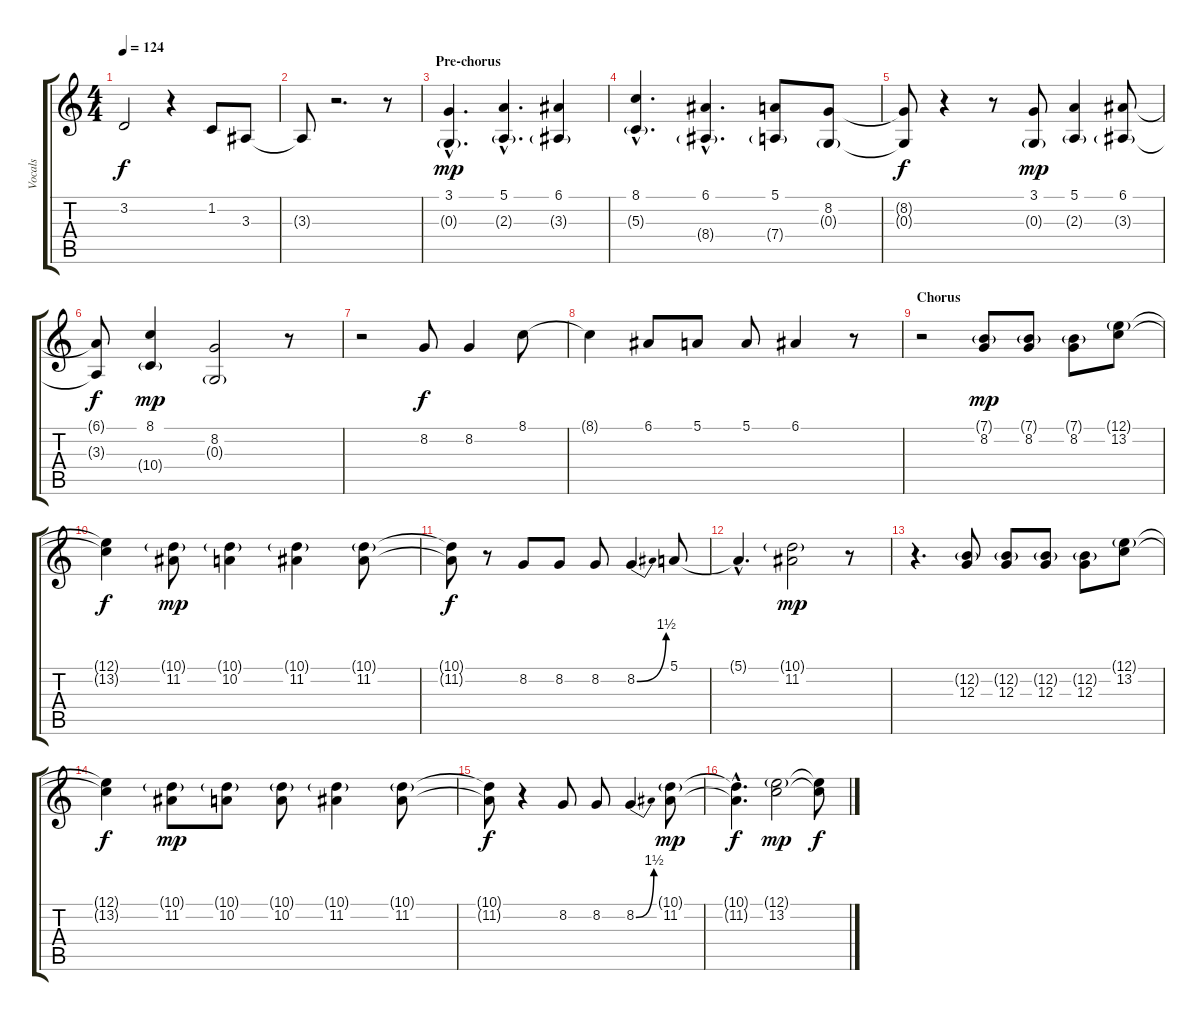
\track ("Vocals" "Vocals") {instrument lead2sawtooth}
\staff {score tabs}
\tuning (E4 B3 G3 D3 A2 E2) {hide}
\ts (4 4)
\tempo 124
\clef g2
\ks c
3.2{t}.2{dy f} r.4 1.2.8 3.3.8 |
3.3{t}.8 r.2{d} r.8 |
\section ("" "Pre-chorus")
(3.1{hac} 0.3{g hac}).4{d dy mp} (5.1{hac} 2.3{g hac}).4{d} (6.1 3.3{g}).4 |
(8.1{hac} 5.3{g hac}).4{d} (6.1{hac} 8.4{g hac}).4{d} (5.1 7.4{g}).8 (8.2 0.3{g}).8 |
(8.2{t} 0.3{t}).8{dy f} r.4 r.8 (3.1 0.3{g}).8{dy mp} (5.1 2.3{g}).4 (6.1 3.3{g}).8 |
(6.1{t} 3.3{t}).8{dy f} (8.1 10.4{g}).4{dy mp} (8.2 0.3{g}).2 r.8 |
r.2 8.2.8{dy f} 8.2.4 8.1.8 |
8.1{t}.4 6.1.8 5.1.8 5.1.8 6.1.4 r.8 |
\section ("" "Chorus")
r.2 (7.1{g} 8.2).8{dy mp} (7.1{g} 8.2).8 (7.1{g} 8.2).8 (12.1{g} 13.2).8 |
(12.1{t} 13.2{t}).4{dy f} (10.1{g} 11.2).8{dy mp} (10.1{g} 10.2).4 (10.1{g} 11.2).4 (10.1{g} 11.2).8 |
(10.1{t} 11.2{t}).8{dy f} r.8 8.2.8 8.2.8 8.2.8 8.2{be (bend 0 0 60 6)}.4 5.1.8 |
5.1{hac t}.4{d} (10.1{g} 11.2).2{dy mp} r.8 |
r.4{d} (12.2{g} 12.3).8 (12.2{g} 12.3).8 (12.2{g} 12.3).8 (12.2{g} 12.3).8 (12.1{g} 13.2).8 |
(12.1{t} 13.2{t}).4{dy f} (10.1{g} 11.2).8{dy mp} (10.1{g} 10.2).8 (10.1{g} 10.2).8 (10.1{g} 11.2).4 (10.1{g} 11.2).8 |
(10.1{t} 11.2{t}).8{dy f} r.4 8.2.8 8.2.8 8.2{be (bend 0 0 60 6)}.4 (10.1{g} 11.2).8{dy mp} |
(10.1{hac t} 11.2{hac t}).4{d dy f} (12.1{g} 13.2).2{dy mp} (12.1{t} 13.2{t}).8{dy f}
